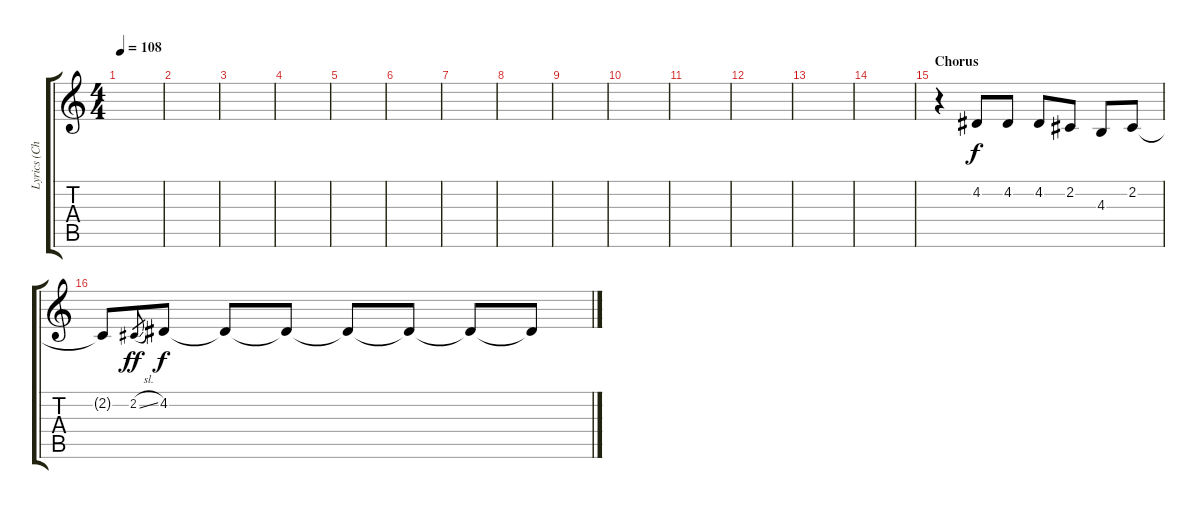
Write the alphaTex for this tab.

\track ("Lyrics (Chester)" "Lyrics (Ch") {instrument oboe}
\staff {score tabs}
\tuning (E4 B3 G3 D3 A2 E2) {hide}
\ts (4 4)
\tempo 108
\clef g2
\ks c
|
|
|
|
|
|
|
|
|
|
|
|
|
|
\section ("" "Chorus")
r.4{volume 16 instrument oboe} 4.2.8 4.2.8 4.2.8 2.2.8 4.3.8 2.2.8 |
2.2{t}.8 2.2{sl}.8{gr dy ff} 4.2.8{dy f} 4.2{t}.8 4.2{t}.8 4.2{t}.8 4.2{t}.8 4.2{t}.8 4.2{t}.8
